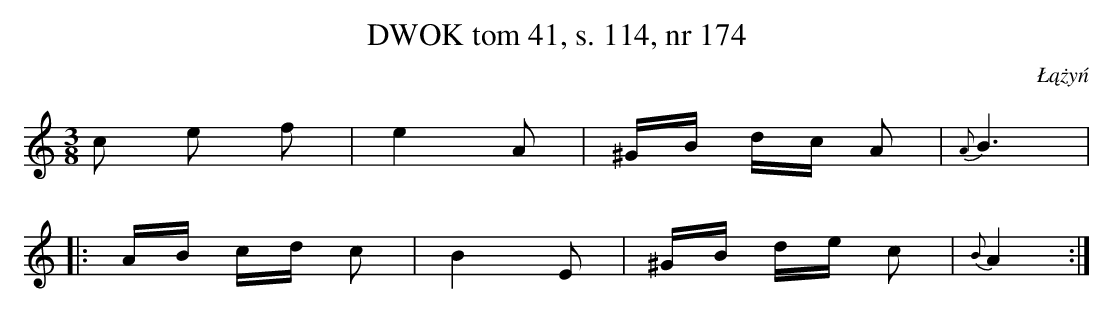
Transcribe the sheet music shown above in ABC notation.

X:1
T:DWOK tom 41, s. 114, nr 174
O:Łążyń
L:1/16
M:3/8
K:C
c2 e2 f2|e4 A2|^GB dc A2|{A}B6|
|:AB cd c2|B4 E2|^GB de c2|{B}A4 :|
